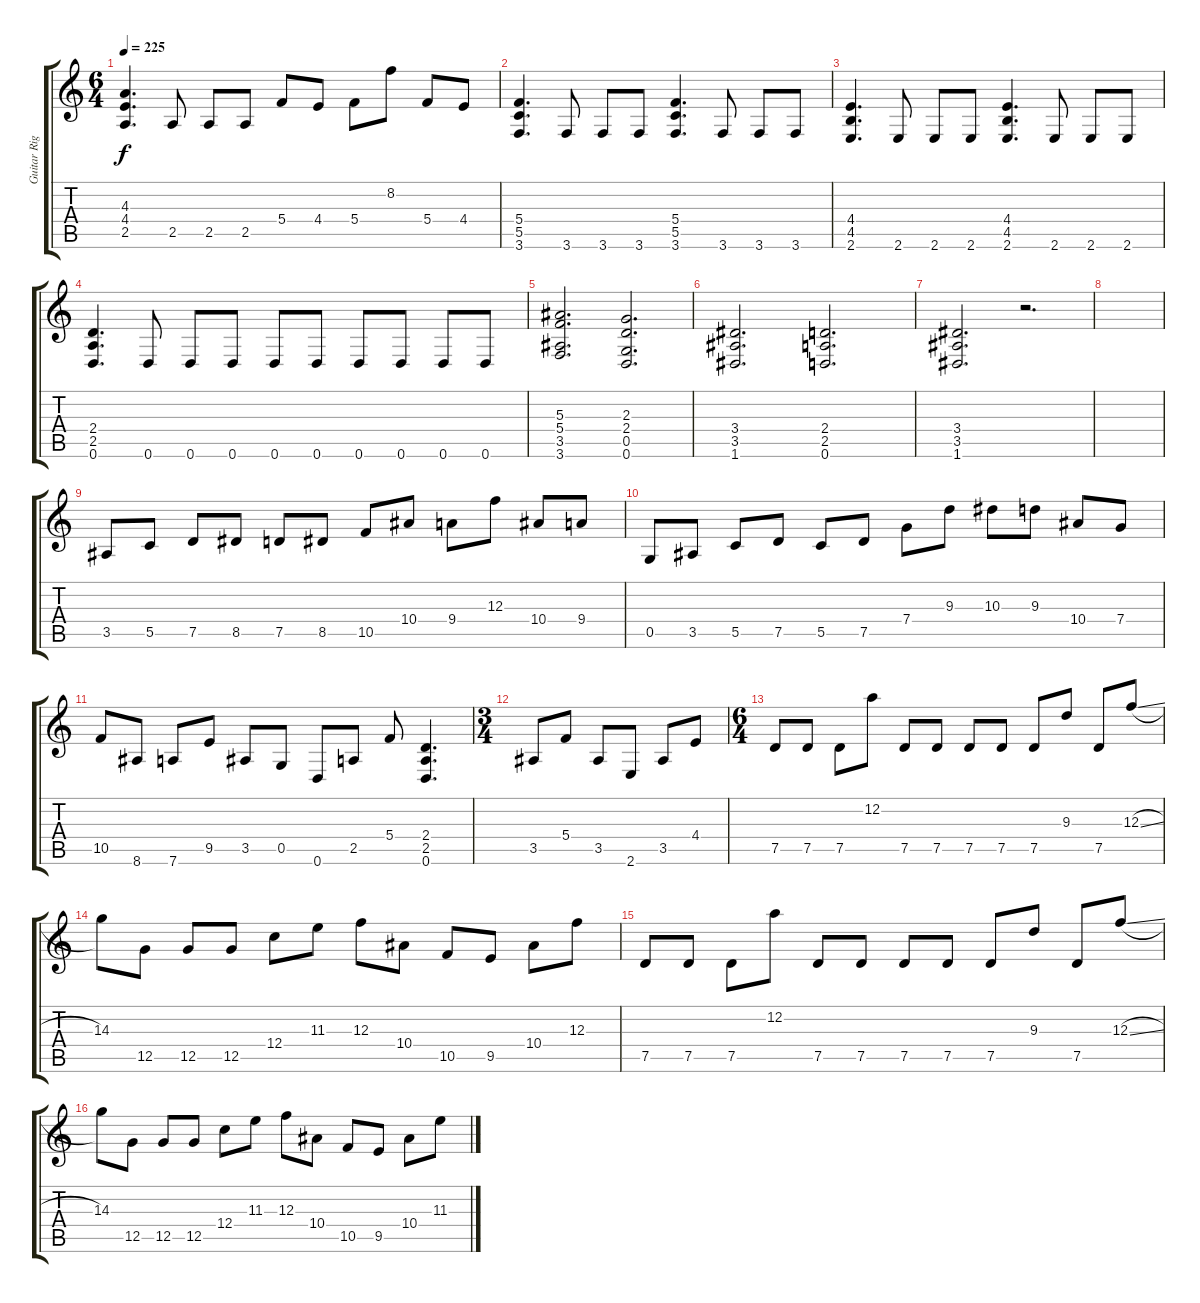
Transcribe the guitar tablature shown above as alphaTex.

\track ("Guitar Right" "Guitar Rig") {instrument distortionguitar}
\staff {score tabs}
\tuning (D4 A3 F3 C3 G2 D2) {hide}
\ts (6 4)
\tempo 225
\clef g2
\ks c
(4.3 4.4 2.5).4{d dy f} 2.5.8 2.5.8 2.5.8 5.4.8 4.4.8 5.4.8 8.2.8 5.4.8 4.4.8 |
(5.4 5.5 3.6).4{d} 3.6.8 3.6.8 3.6.8 (5.4 5.5 3.6).4{d} 3.6.8 3.6.8 3.6.8 |
(4.4 4.5 2.6).4{d} 2.6.8 2.6.8 2.6.8 (4.4 4.5 2.6).4{d} 2.6.8 2.6.8 2.6.8 |
(2.4 2.5 0.6).4{d} 0.6.8 0.6.8 0.6.8 0.6.8 0.6.8 0.6.8 0.6.8 0.6.8 0.6.8 |
(5.3 5.4 3.5 3.6).2{d} (2.3 2.4 0.5 0.6).2{d} |
(3.4 3.5 1.6).2{d} (2.4 2.5 0.6).2{d} |
(3.4 3.5 1.6).2{d} r.2{d} |
|
3.5.8 5.5.8 7.5.8 8.5.8 7.5.8 8.5.8 10.5.8 10.4.8 9.4.8 12.3.8 10.4.8 9.4.8 |
0.5.8 3.5.8 5.5.8 7.5.8 5.5.8 7.5.8 7.4.8 9.3.8 10.3.8 9.3.8 10.4.8 7.4.8 |
10.5.8 8.6.8 7.6.8 9.5.8 3.5.8 0.5.8 0.6.8 2.5.8 5.4.8 (2.4 2.5 0.6).4{d} |
\ts (3 4)
3.5.8 5.4.8 3.5.8 2.6.8 3.5.8 4.4.8 |
\ts (6 4)
7.5.8 7.5.8 7.5.8 12.2.8 7.5.8 7.5.8 7.5.8 7.5.8 7.5.8 9.3.8 7.5.8 12.3{sl}.8 |
14.3.8 12.5.8 12.5.8 12.5.8 12.4.8 11.3.8 12.3.8 10.4.8 10.5.8 9.5.8 10.4.8 12.3.8 |
7.5.8 7.5.8 7.5.8 12.2.8 7.5.8 7.5.8 7.5.8 7.5.8 7.5.8 9.3.8 7.5.8 12.3{sl}.8 |
14.3.8 12.5.8 12.5.8 12.5.8 12.4.8 11.3.8 12.3.8 10.4.8 10.5.8 9.5.8 10.4.8 11.3.8
